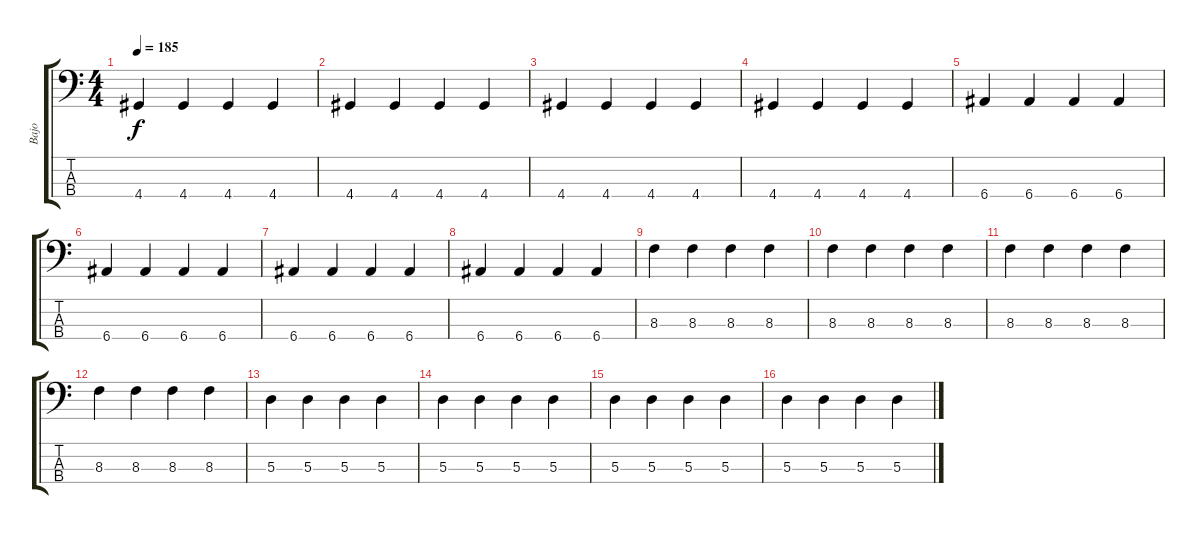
\track ("Bajo" "Bajo") {instrument electricbassfinger}
\staff {score tabs}
\tuning (G2 D2 A1 E1) {hide}
\ts (4 4)
\tempo 185
\clef f4
\ks c
4.4.4{dy f} 4.4.4 4.4.4 4.4.4 |
4.4.4 4.4.4 4.4.4 4.4.4 |
4.4.4 4.4.4 4.4.4 4.4.4 |
4.4.4 4.4.4 4.4.4 4.4.4 |
6.4.4 6.4.4 6.4.4 6.4.4 |
6.4.4 6.4.4 6.4.4 6.4.4 |
6.4.4 6.4.4 6.4.4 6.4.4 |
6.4.4 6.4.4 6.4.4 6.4.4 |
8.3.4 8.3.4 8.3.4 8.3.4 |
8.3.4 8.3.4 8.3.4 8.3.4 |
8.3.4 8.3.4 8.3.4 8.3.4 |
8.3.4 8.3.4 8.3.4 8.3.4 |
5.3.4 5.3.4 5.3.4 5.3.4 |
5.3.4 5.3.4 5.3.4 5.3.4 |
5.3.4 5.3.4 5.3.4 5.3.4 |
5.3.4 5.3.4 5.3.4 5.3.4
